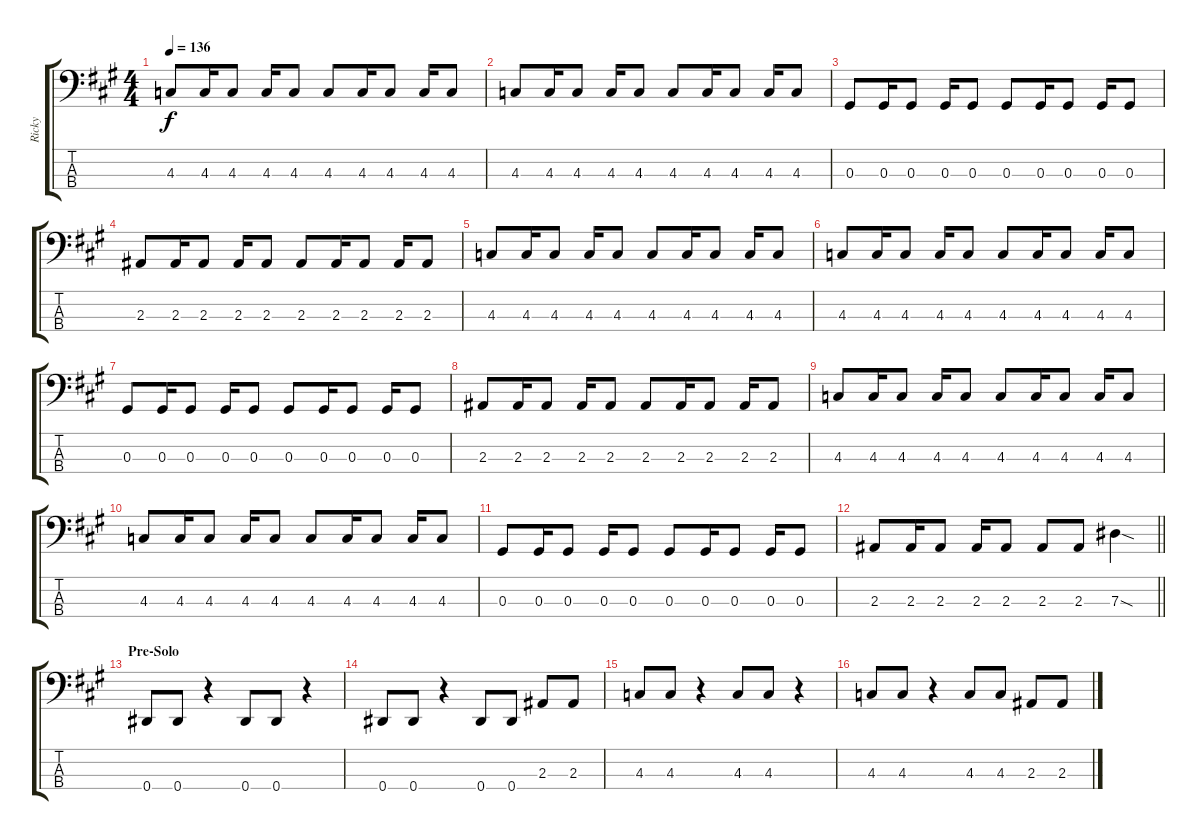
\track ("Ricky" "Ricky") {instrument electricbasspick}
\staff {score tabs}
\tuning (Gb2 Db2 Ab1 Eb1) {hide}
\ts (4 4)
\tempo 136
\clef f4
\ks a
4.3.8{dy f} 4.3.16 4.3.8 4.3.16 4.3.8 4.3.8 4.3.16 4.3.8 4.3.16 4.3.8 |
4.3.8 4.3.16 4.3.8 4.3.16 4.3.8 4.3.8 4.3.16 4.3.8 4.3.16 4.3.8 |
0.3.8 0.3.16 0.3.8 0.3.16 0.3.8 0.3.8 0.3.16 0.3.8 0.3.16 0.3.8 |
2.3.8 2.3.16 2.3.8 2.3.16 2.3.8 2.3.8 2.3.16 2.3.8 2.3.16 2.3.8 |
4.3.8 4.3.16 4.3.8 4.3.16 4.3.8 4.3.8 4.3.16 4.3.8 4.3.16 4.3.8 |
4.3.8 4.3.16 4.3.8 4.3.16 4.3.8 4.3.8 4.3.16 4.3.8 4.3.16 4.3.8 |
0.3.8 0.3.16 0.3.8 0.3.16 0.3.8 0.3.8 0.3.16 0.3.8 0.3.16 0.3.8 |
2.3.8 2.3.16 2.3.8 2.3.16 2.3.8 2.3.8 2.3.16 2.3.8 2.3.16 2.3.8 |
4.3.8 4.3.16 4.3.8 4.3.16 4.3.8 4.3.8 4.3.16 4.3.8 4.3.16 4.3.8 |
4.3.8 4.3.16 4.3.8 4.3.16 4.3.8 4.3.8 4.3.16 4.3.8 4.3.16 4.3.8 |
0.3.8 0.3.16 0.3.8 0.3.16 0.3.8 0.3.8 0.3.16 0.3.8 0.3.16 0.3.8 |
\barLineRight lightlight
2.3.8 2.3.16 2.3.8 2.3.16 2.3.8 2.3.8 2.3.8 7.3{sod}.4 |
\section ("" "Pre-Solo")
0.4.8 0.4.8 r.4 0.4.8 0.4.8 r.4 |
0.4.8 0.4.8 r.4 0.4.8 0.4.8 2.3.8 2.3.8 |
4.3.8 4.3.8 r.4 4.3.8 4.3.8 r.4 |
4.3.8 4.3.8 r.4 4.3.8 4.3.8 2.3.8 2.3.8
